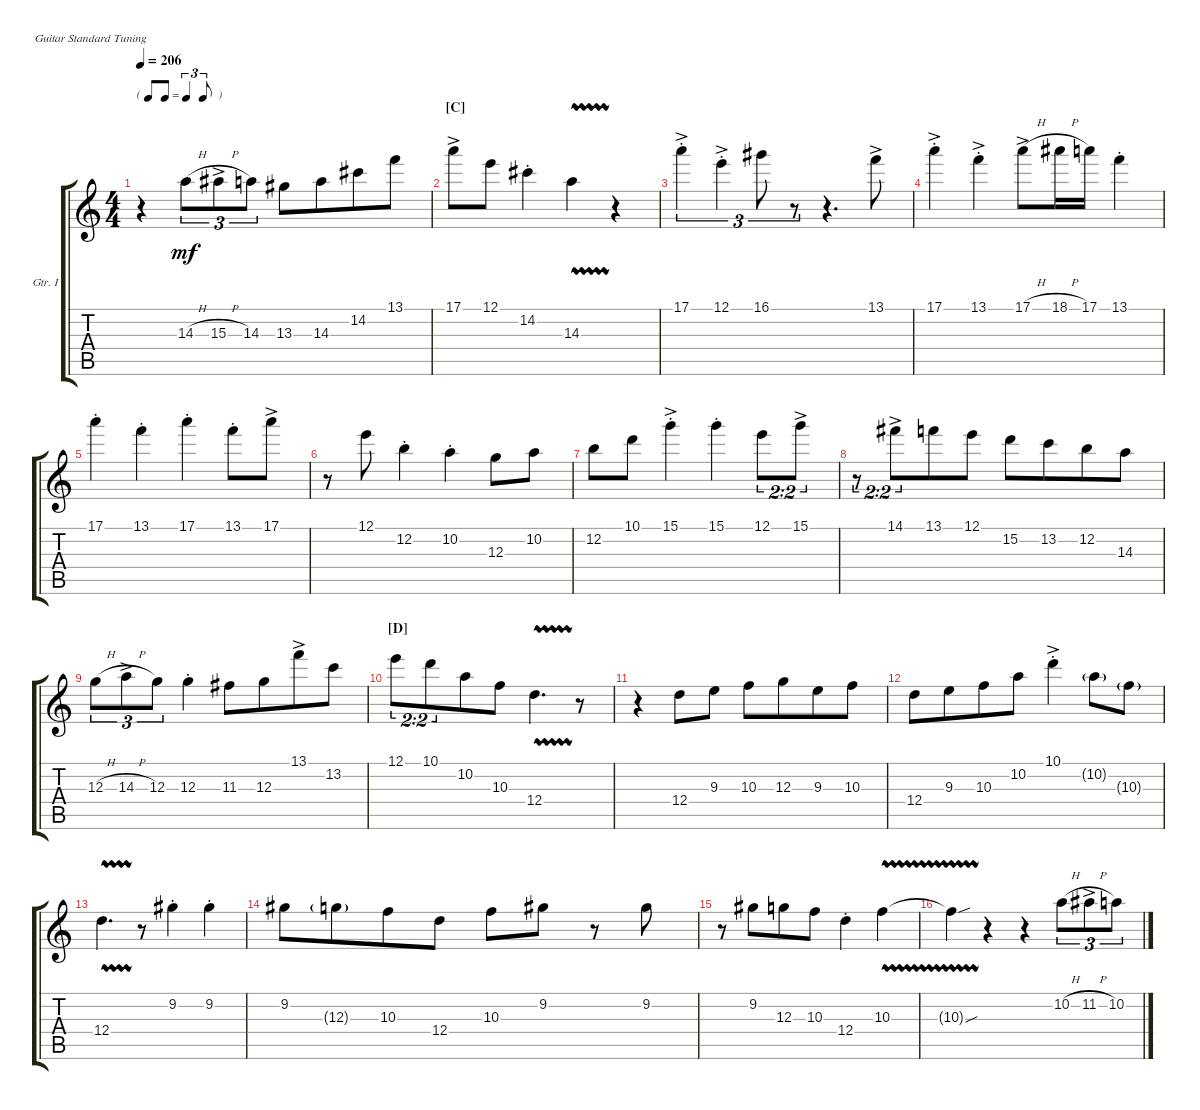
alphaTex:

\defaultSystemsLayout 4
\bracketExtendMode groupsimilarinstruments
\firstSystemTrackNameOrientation horizontal
\otherSystemsTrackNameOrientation horizontal
\track ("Guitar I" "Gtr. I") {instrument acousticguitarsteel}
\staff {score tabs}
\tuning (E4 B3 G3 D3 A2 E2)
\ts (4 4)
\tf triplet8th
\tempo 206
\clef g2
\ks c
r.4{dy mf} 14.3{h}.8{tu (3 2)} 15.3{h ac}.8{tu (3 2)} 14.3.8{tu (3 2)} 13.3.8 14.3.8{beam merge} 14.2.8 13.1.8 |
\section ("C" "")
17.1{ac}.8 12.1.8 14.2{st}.4 14.3{vw}.4 r.4 |
17.1{ac st}.4{tu (3 2)} 12.1{ac st}.4{tu (3 2)} 16.1.8{tu (3 2)} r.8{tu (3 2)} r.4{d} 13.1{ac}.8 |
17.1{ac st}.4 13.1{ac st}.4 17.1{h ac}.8 18.1{h}.16 17.1.16 13.1{st}.4 |
17.1{st}.4 13.1{st}.4 17.1{st}.4 13.1{st}.8 17.1{ac}.8 |
r.8 12.1.8 12.2{st}.4 10.2{st}.4 12.3.8 10.2.8 |
12.2.8 10.1.8 15.1{ac st}.4 15.1{st}.4 12.1.8{tu (2 2)} 15.1{ac}.8{tu (2 2)} |
r.8{tu (2 2)} 14.1{ac}.8{tu (2 2) beam merge} 13.1.8 12.1.8 15.2.8 13.2.8{beam merge} 12.2.8 14.3.8 |
12.3{h}.8{tu (3 2)} 14.3{h ac}.8{tu (3 2)} 12.3.8{tu (3 2)} 12.3{st}.4 11.3.8 12.3.8{beam merge} 13.1{ac}.8 13.2.8 |
\section ("D" "")
12.1.8{tu (2 2)} 10.1.8{tu (2 2) beam merge} 10.2.8 10.3.8 12.4{vw}.4{d} r.8 |
r.4 12.4.8 9.3.8 10.3.8 12.3.8{beam merge} 9.3.8 10.3.8 |
12.4.8 9.3.8{beam merge} 10.3.8 10.2.8 10.1{ac st}.4 10.2{g}.8 10.3{g}.8 |
12.4{vw}.4{d} r.8 9.2{st}.4 9.2{st}.4 |
9.2.8 12.3{g}.8{beam merge} 10.3.8 12.4.8 10.3.8 9.2.8 r.8 9.2.8 |
r.8 9.2.8{beam merge} 12.3.8 10.3.8 12.4{st}.4 10.3{vw}.4 |
10.3{vw sou t}.4 r.4 r.4 10.2{h}.8{tu (3 2)} 11.2{h ac}.8{tu (3 2)} 10.2.8{tu (3 2)}
